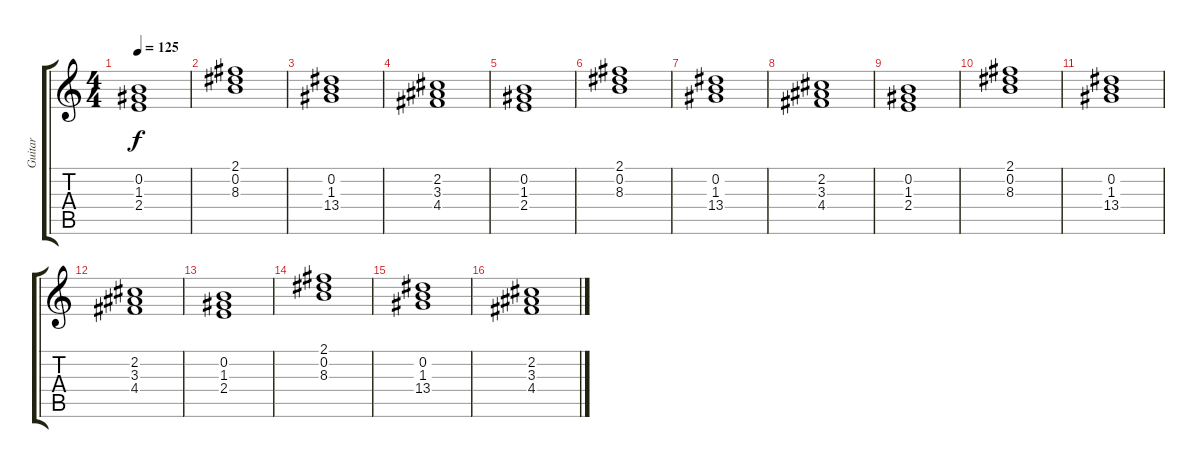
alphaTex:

\track ("Guitar" "Guitar") {instrument electricguitarmuted}
\staff {score tabs}
\tuning (E4 B3 G3 D3 A2 E2) {hide}
\ts (4 4)
\tempo 125
\clef g2
\ks c
(0.2 1.3 2.4).1{dy f} |
(2.1 0.2 8.3).1 |
(0.2 1.3 13.4).1 |
(2.2 3.3 4.4).1 |
(0.2 1.3 2.4).1 |
(2.1 0.2 8.3).1 |
(0.2 1.3 13.4).1 |
(2.2 3.3 4.4).1 |
(0.2 1.3 2.4).1 |
(2.1 0.2 8.3).1 |
(0.2 1.3 13.4).1 |
(2.2 3.3 4.4).1 |
(0.2 1.3 2.4).1 |
(2.1 0.2 8.3).1 |
(0.2 1.3 13.4).1 |
(2.2 3.3 4.4).1
